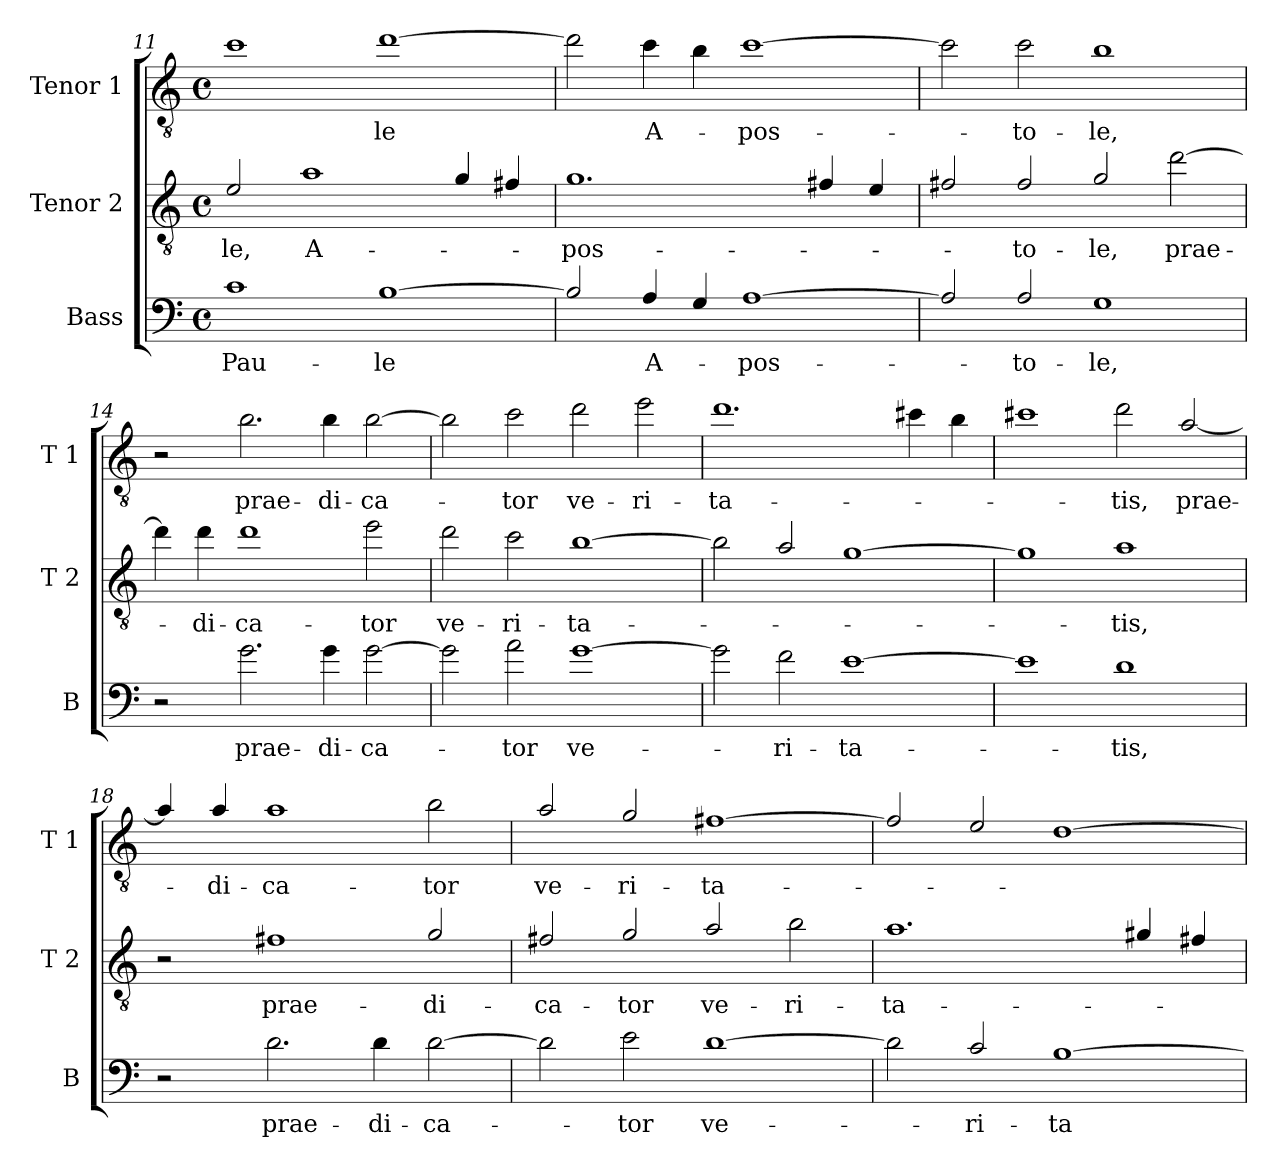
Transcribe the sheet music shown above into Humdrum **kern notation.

**kern	**text	**kern	**text	**kern	**text
*part3	*part3	*part2	*part2	*part1	*part1
*staff3	*staff3	*staff2	*staff2	*staff1	*staff1
*I"Bass	*	*I"Tenor 2	*	*I"Tenor 1	*
*I'B	*	*I'T 2	*	*I'T 1	*
*clefF4	*	*clefGv2	*	*clefGv2	*
*ITrd7c12	*	*ITrd7c12	*	*ITrd7c12	*
*k[]	*	*k[]	*	*k[]	*
*C:	*	*C:	*	*C:	*
*M4/4	*	*M4/4	*	*M4/4	*
*met(c)	*	*met(c)	*	*met(c)	*
=11	=11	=11	=11	=11	=11
!	!LO:LY:b	!	!LO:LY:b	!	!
1C	Pau-	2E/	-le,	1c	.
!	!	!	!LO:LY:b	!	!
.	.	1A	A-	.	.
!	!LO:LY:b	!	!	!	!LO:LY:b
[1BB	-le	.	.	[1d	-le
.	.	4G/	.	.	.
.	.	4F#X/	.	.	.
=12	=12	=12	=12	=12	=12
!	!	!	!LO:LY:b	!	!
2BB/]	.	1.G	-pos-	2d\]	.
!	!LO:LY:b	!	!	!	!LO:LY:b
4AA/	A-	.	.	4c\	A-
4GG/	.	.	.	4B\	.
!	!LO:LY:b	!	!	!	!LO:LY:b
[1AA	-pos-	.	.	[1c	-pos-
.	.	4F#X/	.	.	.
.	.	4E/	.	.	.
!!LO:LB:g=z
=13	=13	=13	=13	=13	=13
2AA/]	.	2F#X/	.	2c\]	.
!	!LO:LY:b	!	!LO:LY:b	!	!LO:LY:b
2AA/	-to-	2F#/	-to-	2c\	-to-
!	!LO:LY:b	!	!LO:LY:b	!	!LO:LY:b
1GG	-le,	2G/	-le,	1B	-le,
!	!	!	!LO:LY:b	!	!
.	.	[2d\	prae-	.	.
=14	=14	=14	=14	=14	=14
2r	.	4d\]	.	2r	.
!	!	!	!LO:LY:b	!	!
.	.	4d\	-di-	.	.
!	!LO:LY:b	!	!LO:LY:b	!	!LO:LY:b
2.G\	prae-	1d	-ca-	2.B\	prae-
!	!LO:LY:b	!	!	!	!LO:LY:b
4G\	-di-	.	.	4B\	-di-
!	!LO:LY:b	!	!LO:LY:b	!	!LO:LY:b
[2G\	-ca-	2e\	-tor	[2B\	-ca-
=15	=15	=15	=15	=15	=15
!	!	!	!LO:LY:b	!	!
2G\]	.	2d\	ve-	2B\]	.
!	!LO:LY:b	!	!LO:LY:b	!	!LO:LY:b
2A\	-tor	2c\	-ri-	2c\	-tor
!	!LO:LY:b	!	!LO:LY:b	!	!LO:LY:b
[1G	ve-	[1B	-ta-	2d\	ve-
!	!	!	!	!	!LO:LY:b
.	.	.	.	2e\	-ri-
=16	=16	=16	=16	=16	=16
!	!	!	!	!	!LO:LY:b
2G\]	.	2B\]	.	1.d	-ta-
!	!LO:LY:b	!	!	!	!
2F\	-ri-	2A/	.	.	.
!	!LO:LY:b	!	!	!	!
[1E	-ta-	[1G	.	.	.
.	.	.	.	4c#X\	.
.	.	.	.	4B\	.
=17	=17	=17	=17	=17	=17
1E]	.	1G]	.	1c#X	.
!	!LO:LY:b	!	!LO:LY:b	!	!LO:LY:b
1D	-tis,	1A	-tis,	2d\	-tis,
!	!	!	!	!	!LO:LY:b
.	.	.	.	[2A/	prae-
!!LO:LB:g=z
=18	=18	=18	=18	=18	=18
2r	.	2r	.	4A/]	.
!	!	!	!	!	!LO:LY:b
.	.	.	.	4A/	-di-
!	!LO:LY:b	!	!LO:LY:b	!	!LO:LY:b
2.D\	prae-	1F#X	prae-	1A	-ca-
!	!LO:LY:b	!	!	!	!
4D\	-di-	.	.	.	.
!	!LO:LY:b	!	!LO:LY:b	!	!LO:LY:b
[2D\	-ca-	2G/	-di-	2B\	-tor
=19	=19	=19	=19	=19	=19
!	!	!	!LO:LY:b	!	!LO:LY:b
2D\]	.	2F#X/	-ca-	2A/	ve-
!	!LO:LY:b	!	!LO:LY:b	!	!LO:LY:b
2E\	-tor	2G/	-tor	2G/	-ri-
!	!LO:LY:b	!	!LO:LY:b	!	!LO:LY:b
[1D	ve-	2A/	ve-	[1F#X	-ta-
!	!	!	!LO:LY:b	!	!
.	.	2B\	-ri-	.	.
=20	=20	=20	=20	=20	=20
!	!	!	!LO:LY:b	!	!
2D\]	.	1.A	-ta-	2F#/]	.
!	!LO:LY:b	!	!	!	!
2C/	-ri-	.	.	2E/	.
!	!LO:LY:b	!	!	!	!
[1BB	-ta-	.	.	[1D	.
.	.	4G#X/	.	.	.
.	.	4F#X/	.	.	.
=	=	=	=	=	=
*-	*-	*-	*-	*-	*-
